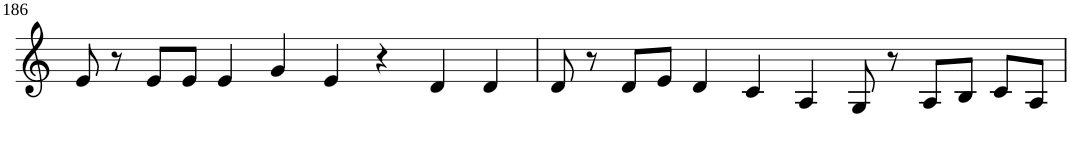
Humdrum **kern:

**kern
*part1
*staff1
*I"Violin
!!LO:PB:g=z
*clefG2
*k[]
*M8/4
=186
8e/
8r
8e/L
8e/J
4e/
4g/
4e/
4r
4d/
4d/
=187
8d/
8r
8d/L
8e/J
4d/
4c/
4A/
8G/
8r
8A/L
8B/J
8c/L
8A/J
=
*-
